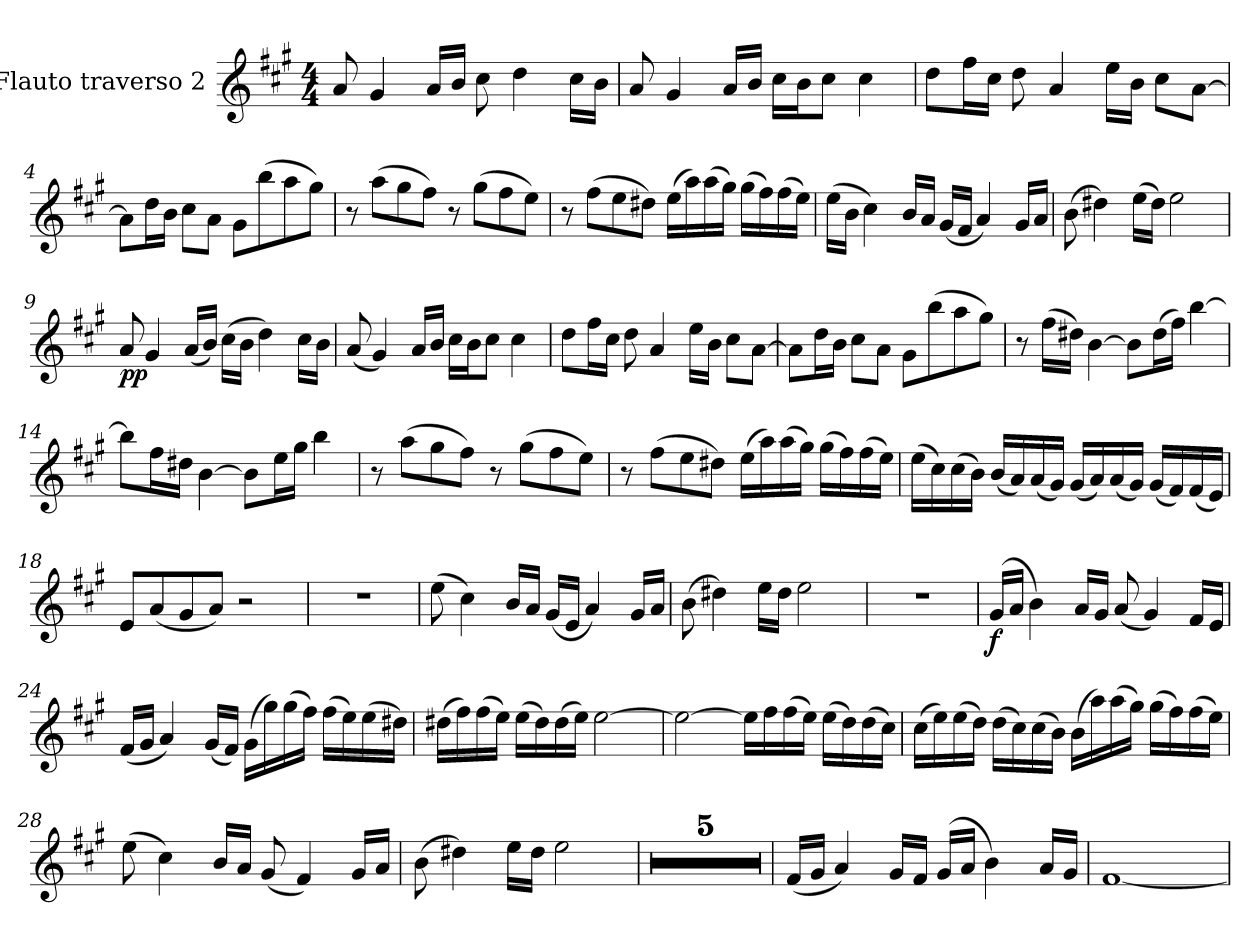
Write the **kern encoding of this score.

**kern	**dynam
*part1	*part1
*staff1	*staff1
*I"Flauto traverso 2	*
*I'Fl. tr. 2	*
*clefG2	*
*k[f#c#g#]	*
*M4/4	*
=1	=1
8a/	.
4g#/	.
16a/LL	.
16b/JJ	.
8cc#\	.
4dd\	.
16cc#\LL	.
16b\JJ	.
=2	=2
8a/	.
4g#/	.
16a/LL	.
16b/JJ	.
16cc#\LL	.
16b\J	.
8cc#\J	.
4cc#\	.
=3	=3
8dd\L	.
16ff#\L	.
16cc#\JJ	.
8dd\	.
4a/	.
16ee\LL	.
16b\JJ	.
8cc#\L	.
[8a\J	.
!!LO:LB:g=z
=4	=4
8a\L]	.
16dd\L	.
16b\JJ	.
8cc#\L	.
8a\J	.
8g#\L	.
(8bb\	.
8aa\	.
8gg#\J)	.
=5	=5
8r	.
(8aa\L	.
8gg#\	.
8ff#\J)	.
8r	.
(8gg#\L	.
8ff#\	.
8ee\J)	.
=6	=6
8r	.
(8ff#\L	.
8ee\	.
8dd#X\J)	.
(16ee\LL	.
16aa\)	.
(16aa\	.
16gg#\JJ)	.
(16gg#\LL	.
16ff#\)	.
(16ff#\	.
16ee\JJ)	.
!!LO:LB:g=z
=7	=7
(16ee\LL	.
16b\JJ	.
4cc#\)	.
16b/LL	.
16a/JJ	.
(16g#/LL	.
16f#/JJ	.
4a/)	.
16g#/LL	.
16a/JJ	.
=8	=8
(8b\	.
4dd#X\)	.
(16ee\LL	.
16dd#\JJ)	.
2ee\	.
=9	=9
!	!LO:DY:b
8a/	pp
4g#/	.
(16a/LL	.
16b/JJ)	.
(16cc#\LL	.
16b\JJ	.
4dd\)	.
16cc#\LL	.
16b\JJ	.
!!LO:LB:g=z
=10	=10
(8a/	.
4g#/)	.
16a/LL	.
16b/JJ	.
16cc#\LL	.
16b\J	.
8cc#\J	.
4cc#\	.
!!LO:LB:g=z
=11	=11
8dd\L	.
16ff#\L	.
16cc#\JJ	.
8dd\	.
4a/	.
16ee\LL	.
16b\JJ	.
8cc#\L	.
[8a\J	.
=12	=12
8a\L]	.
16dd\L	.
16b\JJ	.
8cc#\L	.
8a\J	.
8g#\L	.
(8bb\	.
8aa\	.
8gg#\J)	.
=13	=13
8r	.
(16ff#\LL	.
16dd#X\JJ)	.
[4b\	.
8b\L]	.
(16dd#\L	.
16ff#\JJ)	.
[4bb\	.
!!LO:LB:g=z
=14	=14
8bb\L]	.
16ff#\L	.
16dd#X\JJ	.
[4b\	.
8b\L]	.
16ee\L	.
16gg#\JJ	.
4bb\	.
=15	=15
8r	.
(8aa\L	.
8gg#\	.
8ff#\J)	.
8r	.
(8gg#\L	.
8ff#\	.
8ee\J)	.
=16	=16
8r	.
(8ff#\L	.
8ee\	.
8dd#X\J)	.
(16ee\LL	.
16aa\)	.
(16aa\	.
16gg#\JJ)	.
(16gg#\LL	.
16ff#\)	.
(16ff#\	.
16ee\JJ)	.
!!LO:LB:g=z
=17	=17
(16ee\LL	.
16cc#\)	.
(16cc#\	.
16b\JJ)	.
(16b/LL	.
16a/)	.
(16a/	.
16g#/JJ)	.
(16g#/LL	.
16a/)	.
(16a/	.
16g#/JJ)	.
(16g#/LL	.
16f#/)	.
(16f#/	.
16e/JJ)	.
=18	=18
8e/L	.
(8a/	.
8g#/	.
8a/J)	.
2r	.
=19	=19
1r	.
!!LO:LB:g=z
=20	=20
(8ee\	.
4cc#\)	.
16b/LL	.
16a/JJ	.
(16g#/LL	.
16e/JJ	.
4a/)	.
16g#/LL	.
16a/JJ	.
=21	=21
(8b\	.
4dd#X\)	.
16ee\LL	.
16dd#\JJ	.
2ee\	.
=22	=22
1r	.
!!LO:LB:g=z
=23	=23
!	!LO:DY:b
(16g#/LL	f
16a/JJ	.
4b\)	.
16a/LL	.
16g#/JJ	.
(8a/	.
4g#/)	.
16f#/LL	.
16e/JJ	.
=24	=24
(16f#/LL	.
16g#/JJ	.
4a/)	.
(16g#/LL	.
16f#/JJ)	.
(16g#\LL	.
16gg#\)	.
(16gg#\	.
16ff#\JJ)	.
(16ff#\LL	.
16ee\)	.
(16ee\	.
16dd#X\JJ)	.
!!LO:LB:g=z
=25	=25
(16dd#X\LL	.
16ff#\)	.
(16ff#\	.
16ee\JJ)	.
(16ee\LL	.
16dd#\)	.
(16dd#\	.
16ee\JJ)	.
[2ee\	.
!!LO:LB:g=z
=26	=26
2ee\_	.
16ee\LL]	.
16ff#\	.
(16ff#\	.
16ee\JJ)	.
(16ee\LL	.
16dd\)	.
(16dd\	.
16cc#\JJ)	.
=27	=27
(16cc#\LL	.
16ee\)	.
(16ee\	.
16dd\JJ)	.
(16dd\LL	.
16cc#\)	.
(16cc#\	.
16b\JJ)	.
(16b\LL	.
16aa\)	.
(16aa\	.
16gg#\JJ)	.
(16gg#\LL	.
16ff#\)	.
(16ff#\	.
16ee\JJ)	.
!!LO:LB:g=z
=28	=28
(8ee\	.
4cc#\)	.
16b/LL	.
16a/JJ	.
(8g#/	.
4f#/)	.
16g#/LL	.
16a/JJ	.
!!LO:PB:g=z
=29	=29
(8b\	.
4dd#X\)	.
16ee\LL	.
16dd#\JJ	.
2ee\	.
=30	=30
1r	.
=31	=31
1r	.
=32	=32
1r	.
=33	=33
1r	.
=34	=34
1r	.
!!LO:LB:g=z
=35	=35
(16f#/LL	.
16g#/JJ	.
4a/)	.
16g#/LL	.
16f#/JJ	.
(16g#/LL	.
16a/JJ	.
4b\)	.
16a/LL	.
16g#/JJ	.
=36	=36
[1f#	.
=	=
*-	*-
